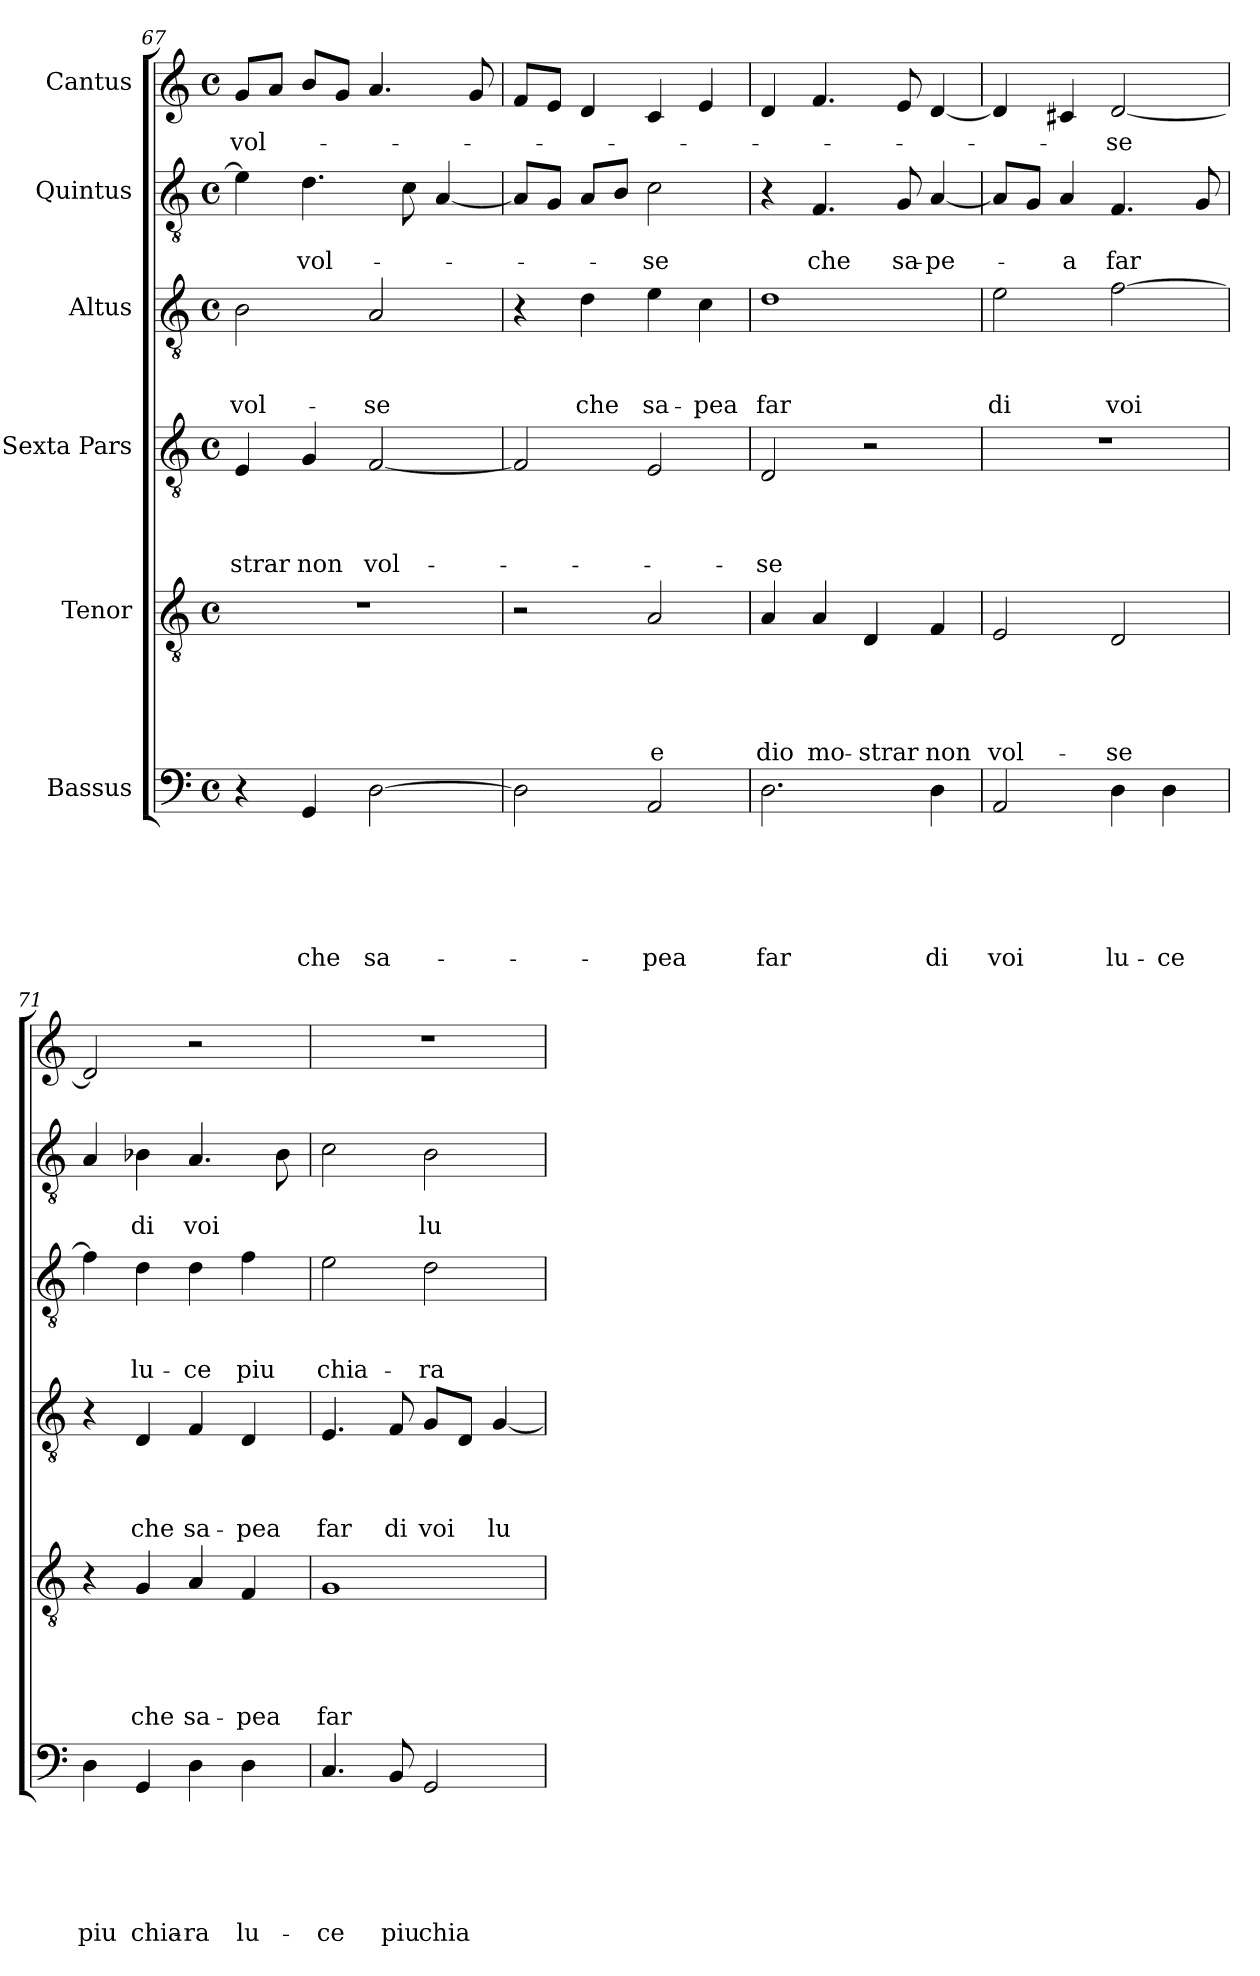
**kern	**text	**text	**text	**text	**text	**text	**kern	**text	**text	**text	**text	**text	**kern	**text	**text	**text	**text	**kern	**text	**text	**text	**kern	**text	**text	**kern	**text
*part6	*part6	*part6	*part6	*part6	*part6	*part6	*part5	*part5	*part5	*part5	*part5	*part5	*part4	*part4	*part4	*part4	*part4	*part3	*part3	*part3	*part3	*part2	*part2	*part2	*part1	*part1
*staff6	*staff6	*staff6	*staff6	*staff6	*staff6	*staff6	*staff5	*staff5	*staff5	*staff5	*staff5	*staff5	*staff4	*staff4	*staff4	*staff4	*staff4	*staff3	*staff3	*staff3	*staff3	*staff2	*staff2	*staff2	*staff1	*staff1
*I"Bassus	*	*	*	*	*	*	*I"Tenor	*	*	*	*	*	*I"Sexta Pars	*	*	*	*	*I"Altus	*	*	*	*I"Quintus	*	*	*I"Cantus	*
*clefF4	*	*	*	*	*	*	*clefGv2	*	*	*	*	*	*clefGv2	*	*	*	*	*clefGv2	*	*	*	*clefGv2	*	*	*clefG2	*
*k[]	*	*	*	*	*	*	*k[]	*	*	*	*	*	*k[]	*	*	*	*	*k[]	*	*	*	*k[]	*	*	*k[]	*
*C:	*	*	*	*	*	*	*C:	*	*	*	*	*	*C:	*	*	*	*	*C:	*	*	*	*C:	*	*	*C:	*
*M4/4	*	*	*	*	*	*	*M4/4	*	*	*	*	*	*M4/4	*	*	*	*	*M4/4	*	*	*	*M4/4	*	*	*M4/4	*
*met(c)	*	*	*	*	*	*	*met(c)	*	*	*	*	*	*met(c)	*	*	*	*	*met(c)	*	*	*	*met(c)	*	*	*met(c)	*
=67	=67	=67	=67	=67	=67	=67	=67	=67	=67	=67	=67	=67	=67	=67	=67	=67	=67	=67	=67	=67	=67	=67	=67	=67	=67	=67
4r	.	.	.	.	.	.	1r	.	.	.	.	.	4E/	.	.	.	-strar	2B\	.	.	vol-	4e\]	.	.	8g/L	vol-
.	.	.	.	.	.	.	.	.	.	.	.	.	.	.	.	.	.	.	.	.	.	.	.	.	8a/J	.
4GG/	.	.	.	.	.	che	.	.	.	.	.	.	4G/	.	.	.	non	.	.	.	.	4.d\	.	vol-	8b/L	.
.	.	.	.	.	.	.	.	.	.	.	.	.	.	.	.	.	.	.	.	.	.	.	.	.	8g/J	.
[2D\	.	.	.	.	.	sa-	.	.	.	.	.	.	[2F/	.	.	.	vol-	2A/	.	.	-se	.	.	.	4.a/	.
.	.	.	.	.	.	.	.	.	.	.	.	.	.	.	.	.	.	.	.	.	.	8c\	.	.	.	.
.	.	.	.	.	.	.	.	.	.	.	.	.	.	.	.	.	.	.	.	.	.	[4A/	.	.	.	.
.	.	.	.	.	.	.	.	.	.	.	.	.	.	.	.	.	.	.	.	.	.	.	.	.	8g/	.
=68	=68	=68	=68	=68	=68	=68	=68	=68	=68	=68	=68	=68	=68	=68	=68	=68	=68	=68	=68	=68	=68	=68	=68	=68	=68	=68
2D\]	.	.	.	.	.	.	2r	.	.	.	.	.	2F/]	.	.	.	.	4r	.	.	.	8A/L]	.	.	8f/L	.
.	.	.	.	.	.	.	.	.	.	.	.	.	.	.	.	.	.	.	.	.	.	8G/J	.	.	8e/J	.
.	.	.	.	.	.	.	.	.	.	.	.	.	.	.	.	.	.	4d\	.	.	che	8A/L	.	.	4d/	.
.	.	.	.	.	.	.	.	.	.	.	.	.	.	.	.	.	.	.	.	.	.	8B/J	.	.	.	.
2AA/	.	.	.	.	.	-pea	2A/	.	.	.	.	e	2E/	.	.	.	.	4e\	.	.	sa-	2c\	.	-se	4c/	.
.	.	.	.	.	.	.	.	.	.	.	.	.	.	.	.	.	.	4c\	.	.	-pea	.	.	.	4e/	.
=69	=69	=69	=69	=69	=69	=69	=69	=69	=69	=69	=69	=69	=69	=69	=69	=69	=69	=69	=69	=69	=69	=69	=69	=69	=69	=69
2.D\	.	.	.	.	.	far	4A/	.	.	.	.	dio	2D/	.	.	.	-se	1d	.	.	far	4r	.	.	4d/	.
.	.	.	.	.	.	.	4A/	.	.	.	.	mo-	.	.	.	.	.	.	.	.	.	4.F/	.	che	4.f/	.
.	.	.	.	.	.	.	4D/	.	.	.	.	-strar	2r	.	.	.	.	.	.	.	.	.	.	.	.	.
.	.	.	.	.	.	.	.	.	.	.	.	.	.	.	.	.	.	.	.	.	.	8G/	.	sa-	8e/	.
4D\	.	.	.	.	.	di	4F/	.	.	.	.	non	.	.	.	.	.	.	.	.	.	[4A/	.	-pe-	[4d/	.
=70	=70	=70	=70	=70	=70	=70	=70	=70	=70	=70	=70	=70	=70	=70	=70	=70	=70	=70	=70	=70	=70	=70	=70	=70	=70	=70
2AA/	.	.	.	.	.	voi	2E/	.	.	.	.	vol-	1r	.	.	.	.	2e\	.	.	di	8A/L]	.	.	4d/]	.
.	.	.	.	.	.	.	.	.	.	.	.	.	.	.	.	.	.	.	.	.	.	8G/J	.	.	.	.
.	.	.	.	.	.	.	.	.	.	.	.	.	.	.	.	.	.	.	.	.	.	4A/	.	-a	4c#X/	.
4D\	.	.	.	.	.	lu-	2D/	.	.	.	.	-se	.	.	.	.	.	[2f\	.	.	voi	4.F/	.	far	[2d/	-se
4D\	.	.	.	.	.	-ce	.	.	.	.	.	.	.	.	.	.	.	.	.	.	.	.	.	.	.	.
.	.	.	.	.	.	.	.	.	.	.	.	.	.	.	.	.	.	.	.	.	.	8G/	.	.	.	.
!!LO:PB:g=z
=71	=71	=71	=71	=71	=71	=71	=71	=71	=71	=71	=71	=71	=71	=71	=71	=71	=71	=71	=71	=71	=71	=71	=71	=71	=71	=71
4D\	.	.	.	.	.	piu	4r	.	.	.	.	.	4r	.	.	.	.	4f\]	.	.	.	4A/	.	.	2d/]	.
4GG/	.	.	.	.	.	chia-	4G/	.	.	.	.	che	4D/	.	.	.	che	4d\	.	.	lu-	4B-\	.	di	.	.
4D\	.	.	.	.	.	-ra	4A/	.	.	.	.	sa-	4F/	.	.	.	sa-	4d\	.	.	-ce	4.A/	.	voi	2r	.
4D\	.	.	.	.	.	lu-	4F/	.	.	.	.	-pea	4D/	.	.	.	-pea	4f\	.	.	piu	.	.	.	.	.
.	.	.	.	.	.	.	.	.	.	.	.	.	.	.	.	.	.	.	.	.	.	8B-\	.	.	.	.
=72	=72	=72	=72	=72	=72	=72	=72	=72	=72	=72	=72	=72	=72	=72	=72	=72	=72	=72	=72	=72	=72	=72	=72	=72	=72	=72
4.C/	.	.	.	.	.	-ce	1G	.	.	.	.	far	4.E/	.	.	.	far	2e\	.	.	chia-	2c\	.	.	1r	.
8BB/	.	.	.	.	.	piu	.	.	.	.	.	.	8F/	.	.	.	di	.	.	.	.	.	.	.	.	.
2GG/	.	.	.	.	.	chia-	.	.	.	.	.	.	8G/L	.	.	.	voi	2d\	.	.	-ra	2B\	.	lu-	.	.
.	.	.	.	.	.	.	.	.	.	.	.	.	8D/J	.	.	.	.	.	.	.	.	.	.	.	.	.
.	.	.	.	.	.	.	.	.	.	.	.	.	[4G/	.	.	.	lu-	.	.	.	.	.	.	.	.	.
=	=	=	=	=	=	=	=	=	=	=	=	=	=	=	=	=	=	=	=	=	=	=	=	=	=	=
*-	*-	*-	*-	*-	*-	*-	*-	*-	*-	*-	*-	*-	*-	*-	*-	*-	*-	*-	*-	*-	*-	*-	*-	*-	*-	*-
